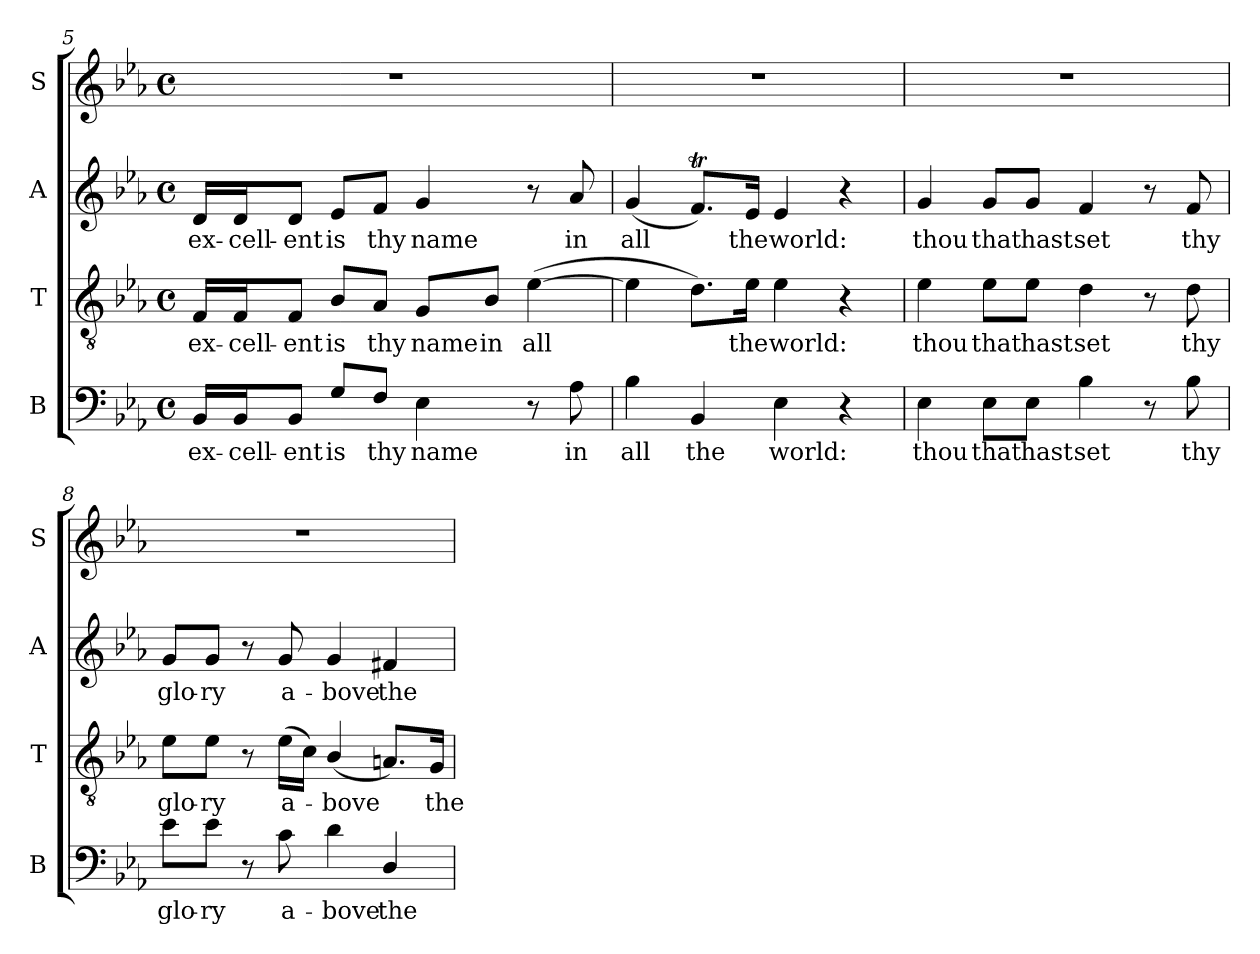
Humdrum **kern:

**kern	**text	**kern	**text	**kern	**text	**kern
*part4	*part4	*part3	*part3	*part2	*part2	*part1
*staff4	*staff4	*staff3	*staff3	*staff2	*staff2	*staff1
*I"B	*	*I"T	*	*I"A	*	*I"S
*I'B	*	*I'T	*	*I'A	*	*I'S
*clefF4	*	*clefGv2	*	*clefG2	*	*clefG2
*	*	*ITrd7c12	*	*	*	*
*k[b-e-a-]	*	*k[b-e-a-]	*	*k[b-e-a-]	*	*k[b-e-a-]
*c:	*	*c:	*	*c:	*	*c:
*M4/4	*	*M4/4	*	*M4/4	*	*M4/4
*met(c)	*	*met(c)	*	*met(c)	*	*met(c)
=5	=5	=5	=5	=5	=5	=5
!	!LO:LY:b:color=#000000	!	!	!	!	!
!	!	!	!LO:LY:b:color=#000000	!	!	!
!	!	!	!	!	!LO:LY:b:color=#000000	!
16BB-i/LL	ex-	16FFi/LL	ex-	16di/LL	ex-	1r
!	!LO:LY:b:color=#000000	!	!	!	!	!
!	!	!	!LO:LY:b:color=#000000	!	!	!
!	!	!	!	!	!LO:LY:b:color=#000000	!
16BB-i/J	-cell-	16FFi/J	-cell-	16di/J	-cell-	.
!	!LO:LY:b:color=#000000	!	!	!	!	!
!	!	!	!LO:LY:b:color=#000000	!	!	!
!	!	!	!	!	!LO:LY:b:color=#000000	!
8BB-i/J	-ent	8FFi/J	-ent	8di/J	-ent	.
!	!LO:LY:b:color=#000000	!	!	!	!	!
!	!	!	!LO:LY:b:color=#000000	!	!	!
!	!	!	!	!	!LO:LY:b:color=#000000	!
8Gi/L	is	8BB-i/L	is	8e-i/L	is	.
!	!LO:LY:b:color=#000000	!	!	!	!	!
!	!	!	!LO:LY:b:color=#000000	!	!	!
!	!	!	!	!	!LO:LY:b:color=#000000	!
8Fi/J	thy	8AA-i/J	thy	8fi/J	thy	.
!	!LO:LY:b:color=#000000	!	!	!	!	!
!	!	!	!LO:LY:b:color=#000000	!	!	!
!	!	!	!	!	!LO:LY:b:color=#000000	!
4E-i\	name	8GGi/L	name	4gi/	name	.
!	!	!	!LO:LY:b:color=#000000	!	!	!
.	.	8BB-i/J	in	.	.	.
!	!	!	!LO:LY:b:color=#000000	!	!	!
8r	.	([4E-i\	all	8r	.	.
!	!LO:LY:b:color=#000000	!	!	!	!	!
!	!	!	!	!	!LO:LY:b:color=#000000	!
8A-i\	in	.	.	8a-i/	in	.
!!LO:LB:g=z
=6	=6	=6	=6	=6	=6	=6
!	!LO:LY:b:color=#000000	!	!	!	!	!
!	!	!	!	!	!LO:LY:b:color=#000000	!
4B-i\	all	4E-i\]	.	(4gi/	all	1r
!	!LO:LY:b:color=#000000	!	!	!	!	!
4BB-i/	the	8.Di\L)	.	8.fTi/L)	.	.
!	!	!	!LO:LY:b:color=#000000	!	!	!
!	!	!	!	!	!LO:LY:b:color=#000000	!
.	.	16E-i\Jk	the	16e-i/Jk	the	.
!	!LO:LY:b:color=#000000	!	!	!	!	!
!	!	!	!LO:LY:b:color=#000000	!	!	!
!	!	!	!	!	!LO:LY:b:color=#000000	!
4E-i\	world:	4E-i\	world:	4e-i/	world:	.
4r	.	4r	.	4r	.	.
=7	=7	=7	=7	=7	=7	=7
!	!LO:LY:b:color=#000000	!	!	!	!	!
!	!	!	!LO:LY:b:color=#000000	!	!	!
!	!	!	!	!	!LO:LY:b:color=#000000	!
4E-i\	thou	4E-i\	thou	4gi/	thou	1r
!	!LO:LY:b:color=#000000	!	!	!	!	!
!	!	!	!LO:LY:b:color=#000000	!	!	!
!	!	!	!	!	!LO:LY:b:color=#000000	!
8E-i\L	that	8E-i\L	that	8gi/L	that	.
!	!LO:LY:b:color=#000000	!	!	!	!	!
!	!	!	!LO:LY:b:color=#000000	!	!	!
!	!	!	!	!	!LO:LY:b:color=#000000	!
8E-i\J	hast	8E-i\J	hast	8gi/J	hast	.
!	!LO:LY:b:color=#000000	!	!	!	!	!
!	!	!	!LO:LY:b:color=#000000	!	!	!
!	!	!	!	!	!LO:LY:b:color=#000000	!
4B-i\	set	4Di\	set	4fi/	set	.
8r	.	8r	.	8r	.	.
!	!LO:LY:b:color=#000000	!	!	!	!	!
!	!	!	!LO:LY:b:color=#000000	!	!	!
!	!	!	!	!	!LO:LY:b:color=#000000	!
8B-i\	thy	8Di\	thy	8fi/	thy	.
=8	=8	=8	=8	=8	=8	=8
!	!LO:LY:b:color=#000000	!	!	!	!	!
!	!	!	!LO:LY:b:color=#000000	!	!	!
!	!	!	!	!	!LO:LY:b:color=#000000	!
8e-i\L	glo-	8E-i\L	glo-	8gi/L	glo-	1r
!	!LO:LY:b:color=#000000	!	!	!	!	!
!	!	!	!LO:LY:b:color=#000000	!	!	!
!	!	!	!	!	!LO:LY:b:color=#000000	!
8e-i\J	-ry	8E-i\J	-ry	8gi/J	-ry	.
8r	.	8r	.	8r	.	.
!	!LO:LY:b:color=#000000	!	!	!	!	!
!	!	!	!LO:LY:b:color=#000000	!	!	!
!	!	!	!	!	!LO:LY:b:color=#000000	!
8ci\	a-	(16E-i\LL	a-	8gi/	a-	.
.	.	16Ci\JJ)	.	.	.	.
!	!LO:LY:b:color=#000000	!	!	!	!	!
!	!	!	!LO:LY:b:color=#000000	!	!	!
!	!	!	!	!	!LO:LY:b:color=#000000	!
4di\	-bove	(4BB-i/	-bove	4gi/	-bove	.
!	!LO:LY:b:color=#000000	!	!	!	!	!
!	!	!	!	!	!LO:LY:b:color=#000000	!
4Di/	the	8.AAni/L)	.	4f#Xi/	the	.
!	!	!	!LO:LY:b:color=#000000	!	!	!
.	.	16GGi/Jk	the	.	.	.
=	=	=	=	=	=	=
*-	*-	*-	*-	*-	*-	*-
